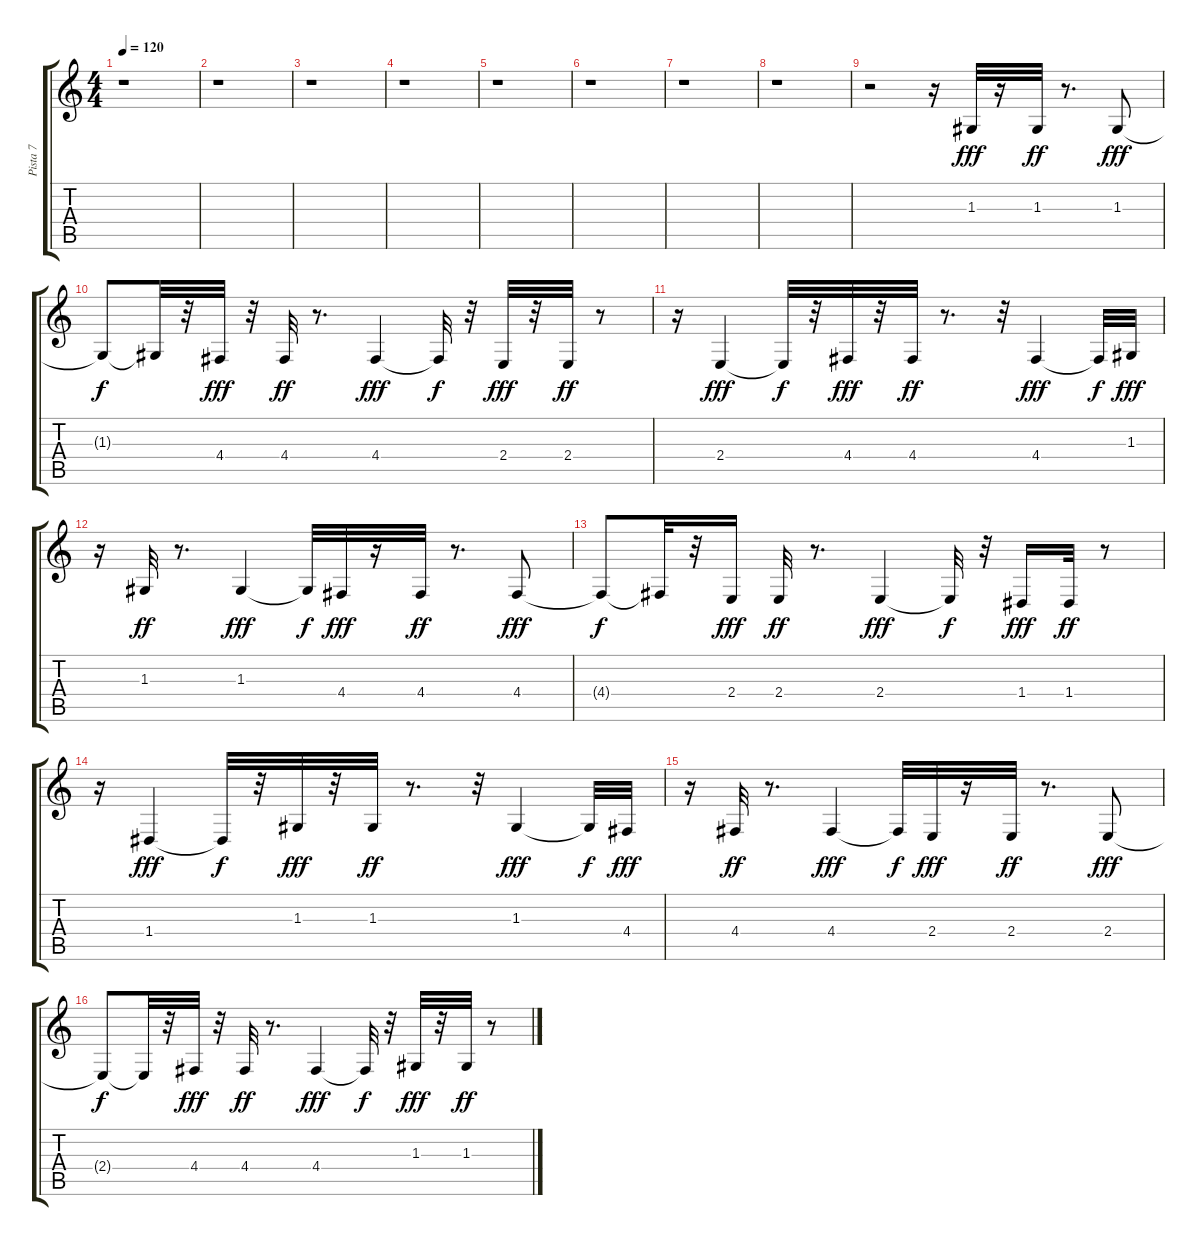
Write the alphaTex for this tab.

\track ("Pista 7" "Pista 7") {instrument brightacousticpiano}
\staff {score tabs}
\tuning (E4 B3 G3 D3 A2 E2) {hide}
\ts (4 4)
\tempo 120
\clef g2
\ks c
r.1{dy f} |
r.1 |
r.1 |
r.1 |
r.1 |
r.1 |
r.1 |
r.1 |
r.2 r.16 1.3.32{dy fff} r.16 1.3.32{dy ff} r.8{d} 1.3.8{dy fff} |
1.3{t}.8{dy f} 1.3{t}.32 r.32 4.4.32{dy fff} r.32 4.4.32{dy ff} r.8{d} 4.4.4{dy fff} 4.4{t}.32{dy f} r.32 2.4.32{dy fff} r.32 2.4.32{dy ff} r.8 |
r.16 2.4.4{dy fff} 2.4{t}.32{dy f} r.32 4.4.32{dy fff} r.32 4.4.32{dy ff} r.8{d} r.32 4.4.4{dy fff} 4.4{t}.32{dy f} 1.3.32{dy fff} |
r.16 1.3.32{dy ff} r.8{d} 1.3.4{dy fff} 1.3{t}.32{dy f} 4.4.32{dy fff} r.16 4.4.32{dy ff} r.8{d} 4.4.8{dy fff} |
4.4{t}.8{dy f} 4.4{t}.32 r.32 2.4.16{dy fff} 2.4.32{dy ff} r.8{d} 2.4.4{dy fff} 2.4{t}.32{dy f} r.32 1.4.16{dy fff} 1.4.32{dy ff} r.8 |
r.16 1.4.4{dy fff} 1.4{t}.32{dy f} r.32 1.3.32{dy fff} r.32 1.3.32{dy ff} r.8{d} r.32 1.3.4{dy fff} 1.3{t}.32{dy f} 4.4.32{dy fff} |
r.16 4.4.32{dy ff} r.8{d} 4.4.4{dy fff} 4.4{t}.32{dy f} 2.4.32{dy fff} r.16 2.4.32{dy ff} r.8{d} 2.4.8{dy fff} |
2.4{t}.8{dy f} 2.4{t}.32 r.32 4.4.32{dy fff} r.32 4.4.32{dy ff} r.8{d} 4.4.4{dy fff} 4.4{t}.32{dy f} r.32 1.3.32{dy fff} r.32 1.3.32{dy ff} r.8
